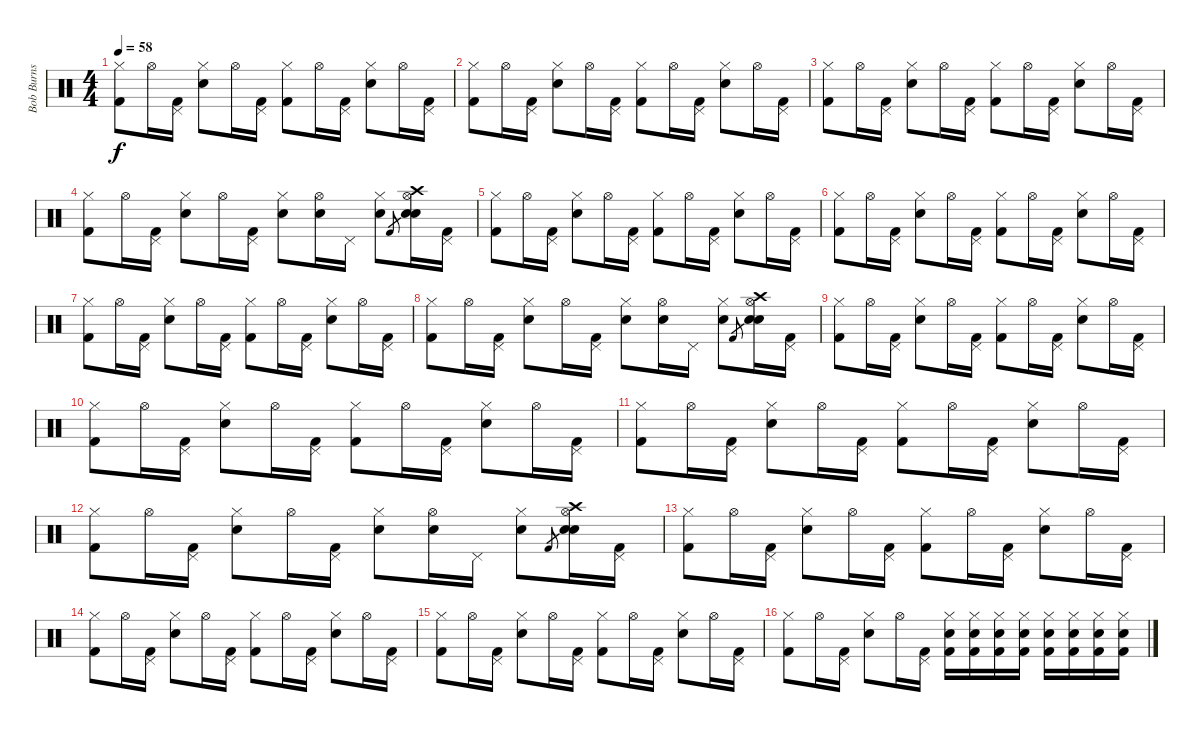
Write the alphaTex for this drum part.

\track ("Bob Burns (Drums)" "Bob Burns ") {instrument percussion}
\staff {score}
\articulation defaults
\ts (4 4)
\tempo 58
\clef neutral
\ks c
("Hi-Hat (closed)" "Kick (hit) 2").8{dy f} "Hi-Hat (open)".16 ("Pedal Hi-Hat (hit)" "Kick (hit) 2").16 ("Hi-Hat (closed)" "Electric Snare (hit)").8 "Hi-Hat (open)".16 ("Pedal Hi-Hat (hit)" "Kick (hit) 2").16 ("Hi-Hat (closed)" "Kick (hit) 2").8 "Hi-Hat (open)".16 ("Pedal Hi-Hat (hit)" "Kick (hit) 2").16 ("Hi-Hat (closed)" "Electric Snare (hit)").8 "Hi-Hat (open)".16 ("Pedal Hi-Hat (hit)" "Kick (hit) 2").16 |
("Hi-Hat (closed)" "Kick (hit) 2").8 "Hi-Hat (open)".16 ("Pedal Hi-Hat (hit)" "Kick (hit) 2").16 ("Hi-Hat (closed)" "Electric Snare (hit)").8 "Hi-Hat (open)".16 ("Pedal Hi-Hat (hit)" "Kick (hit) 2").16 ("Hi-Hat (closed)" "Kick (hit) 2").8 "Hi-Hat (open)".16 ("Pedal Hi-Hat (hit)" "Kick (hit) 2").16 ("Hi-Hat (closed)" "Electric Snare (hit)").8 "Hi-Hat (open)".16 ("Pedal Hi-Hat (hit)" "Kick (hit) 2").16 |
("Hi-Hat (closed)" "Kick (hit) 2").8 "Hi-Hat (open)".16 ("Pedal Hi-Hat (hit)" "Kick (hit) 2").16 ("Hi-Hat (closed)" "Electric Snare (hit)").8 "Hi-Hat (open)".16 ("Pedal Hi-Hat (hit)" "Kick (hit) 2").16 ("Hi-Hat (closed)" "Kick (hit) 2").8 "Hi-Hat (open)".16 ("Pedal Hi-Hat (hit)" "Kick (hit) 2").16 ("Hi-Hat (closed)" "Electric Snare (hit)").8 "Hi-Hat (open)".16 ("Pedal Hi-Hat (hit)" "Kick (hit) 2").16 |
("Hi-Hat (closed)" "Kick (hit) 2").8 "Hi-Hat (open)".16 ("Pedal Hi-Hat (hit)" "Kick (hit) 2").16 ("Hi-Hat (closed)" "Electric Snare (hit)").8 "Hi-Hat (open)".16 ("Pedal Hi-Hat (hit)" "Kick (hit) 2").16 ("Hi-Hat (closed)" "Electric Snare (hit)").8 ("Hi-Hat (open)" "Electric Snare (hit)").16 "Pedal Hi-Hat (hit)".16 ("Hi-Hat (closed)" "Electric Snare (hit)").8 "Kick (hit) 2".8{gr} ("Hi-Hat (open)" "Crash high (hit)" "Electric Snare (hit)" "Snare (hit)").16 ("Pedal Hi-Hat (hit)" "Kick (hit) 2").16 |
("Hi-Hat (closed)" "Kick (hit) 2").8 "Hi-Hat (open)".16 ("Pedal Hi-Hat (hit)" "Kick (hit) 2").16 ("Hi-Hat (closed)" "Electric Snare (hit)").8 "Hi-Hat (open)".16 ("Pedal Hi-Hat (hit)" "Kick (hit) 2").16 ("Hi-Hat (closed)" "Kick (hit) 2").8 "Hi-Hat (open)".16 ("Pedal Hi-Hat (hit)" "Kick (hit) 2").16 ("Hi-Hat (closed)" "Electric Snare (hit)").8 "Hi-Hat (open)".16 ("Pedal Hi-Hat (hit)" "Kick (hit) 2").16 |
("Hi-Hat (closed)" "Kick (hit) 2").8 "Hi-Hat (open)".16 ("Pedal Hi-Hat (hit)" "Kick (hit) 2").16 ("Hi-Hat (closed)" "Electric Snare (hit)").8 "Hi-Hat (open)".16 ("Pedal Hi-Hat (hit)" "Kick (hit) 2").16 ("Hi-Hat (closed)" "Kick (hit) 2").8 "Hi-Hat (open)".16 ("Pedal Hi-Hat (hit)" "Kick (hit) 2").16 ("Hi-Hat (closed)" "Electric Snare (hit)").8 "Hi-Hat (open)".16 ("Pedal Hi-Hat (hit)" "Kick (hit) 2").16 |
("Hi-Hat (closed)" "Kick (hit) 2").8 "Hi-Hat (open)".16 ("Pedal Hi-Hat (hit)" "Kick (hit) 2").16 ("Hi-Hat (closed)" "Electric Snare (hit)").8 "Hi-Hat (open)".16 ("Pedal Hi-Hat (hit)" "Kick (hit) 2").16 ("Hi-Hat (closed)" "Kick (hit) 2").8 "Hi-Hat (open)".16 ("Pedal Hi-Hat (hit)" "Kick (hit) 2").16 ("Hi-Hat (closed)" "Electric Snare (hit)").8 "Hi-Hat (open)".16 ("Pedal Hi-Hat (hit)" "Kick (hit) 2").16 |
("Hi-Hat (closed)" "Kick (hit) 2").8 "Hi-Hat (open)".16 ("Pedal Hi-Hat (hit)" "Kick (hit) 2").16 ("Hi-Hat (closed)" "Electric Snare (hit)").8 "Hi-Hat (open)".16 ("Pedal Hi-Hat (hit)" "Kick (hit) 2").16 ("Hi-Hat (closed)" "Electric Snare (hit)").8 ("Hi-Hat (open)" "Electric Snare (hit)").16 "Pedal Hi-Hat (hit)".16 ("Hi-Hat (closed)" "Electric Snare (hit)").8 "Kick (hit) 2".8{gr} ("Hi-Hat (open)" "Crash high (hit)" "Electric Snare (hit)" "Snare (hit)").16 ("Pedal Hi-Hat (hit)" "Kick (hit) 2").16 |
("Hi-Hat (closed)" "Kick (hit) 2").8 "Hi-Hat (open)".16 ("Pedal Hi-Hat (hit)" "Kick (hit) 2").16 ("Hi-Hat (closed)" "Electric Snare (hit)").8 "Hi-Hat (open)".16 ("Pedal Hi-Hat (hit)" "Kick (hit) 2").16 ("Hi-Hat (closed)" "Kick (hit) 2").8 "Hi-Hat (open)".16 ("Pedal Hi-Hat (hit)" "Kick (hit) 2").16 ("Hi-Hat (closed)" "Electric Snare (hit)").8 "Hi-Hat (open)".16 ("Pedal Hi-Hat (hit)" "Kick (hit) 2").16 |
("Hi-Hat (closed)" "Kick (hit) 2").8 "Hi-Hat (open)".16 ("Pedal Hi-Hat (hit)" "Kick (hit) 2").16 ("Hi-Hat (closed)" "Electric Snare (hit)").8 "Hi-Hat (open)".16 ("Pedal Hi-Hat (hit)" "Kick (hit) 2").16 ("Hi-Hat (closed)" "Kick (hit) 2").8 "Hi-Hat (open)".16 ("Pedal Hi-Hat (hit)" "Kick (hit) 2").16 ("Hi-Hat (closed)" "Electric Snare (hit)").8 "Hi-Hat (open)".16 ("Pedal Hi-Hat (hit)" "Kick (hit) 2").16 |
("Hi-Hat (closed)" "Kick (hit) 2").8 "Hi-Hat (open)".16 ("Pedal Hi-Hat (hit)" "Kick (hit) 2").16 ("Hi-Hat (closed)" "Electric Snare (hit)").8 "Hi-Hat (open)".16 ("Pedal Hi-Hat (hit)" "Kick (hit) 2").16 ("Hi-Hat (closed)" "Kick (hit) 2").8 "Hi-Hat (open)".16 ("Pedal Hi-Hat (hit)" "Kick (hit) 2").16 ("Hi-Hat (closed)" "Electric Snare (hit)").8 "Hi-Hat (open)".16 ("Pedal Hi-Hat (hit)" "Kick (hit) 2").16 |
("Hi-Hat (closed)" "Kick (hit) 2").8 "Hi-Hat (open)".16 ("Pedal Hi-Hat (hit)" "Kick (hit) 2").16 ("Hi-Hat (closed)" "Electric Snare (hit)").8 "Hi-Hat (open)".16 ("Pedal Hi-Hat (hit)" "Kick (hit) 2").16 ("Hi-Hat (closed)" "Electric Snare (hit)").8 ("Hi-Hat (open)" "Electric Snare (hit)").16 "Pedal Hi-Hat (hit)".16 ("Hi-Hat (closed)" "Electric Snare (hit)").8 "Kick (hit) 2".8{gr} ("Hi-Hat (open)" "Crash high (hit)" "Electric Snare (hit)" "Snare (hit)").16 ("Pedal Hi-Hat (hit)" "Kick (hit) 2").16 |
("Hi-Hat (closed)" "Kick (hit) 2").8 "Hi-Hat (open)".16 ("Pedal Hi-Hat (hit)" "Kick (hit) 2").16 ("Hi-Hat (closed)" "Electric Snare (hit)").8 "Hi-Hat (open)".16 ("Pedal Hi-Hat (hit)" "Kick (hit) 2").16 ("Hi-Hat (closed)" "Kick (hit) 2").8 "Hi-Hat (open)".16 ("Pedal Hi-Hat (hit)" "Kick (hit) 2").16 ("Hi-Hat (closed)" "Electric Snare (hit)").8 "Hi-Hat (open)".16 ("Pedal Hi-Hat (hit)" "Kick (hit) 2").16 |
("Hi-Hat (closed)" "Kick (hit) 2").8 "Hi-Hat (open)".16 ("Pedal Hi-Hat (hit)" "Kick (hit) 2").16 ("Hi-Hat (closed)" "Electric Snare (hit)").8 "Hi-Hat (open)".16 ("Pedal Hi-Hat (hit)" "Kick (hit) 2").16 ("Hi-Hat (closed)" "Kick (hit) 2").8 "Hi-Hat (open)".16 ("Pedal Hi-Hat (hit)" "Kick (hit) 2").16 ("Hi-Hat (closed)" "Electric Snare (hit)").8 "Hi-Hat (open)".16 ("Pedal Hi-Hat (hit)" "Kick (hit) 2").16 |
("Hi-Hat (closed)" "Kick (hit) 2").8 "Hi-Hat (open)".16 ("Pedal Hi-Hat (hit)" "Kick (hit) 2").16 ("Hi-Hat (closed)" "Electric Snare (hit)").8 "Hi-Hat (open)".16 ("Pedal Hi-Hat (hit)" "Kick (hit) 2").16 ("Hi-Hat (closed)" "Kick (hit) 2").8 "Hi-Hat (open)".16 ("Pedal Hi-Hat (hit)" "Kick (hit) 2").16 ("Hi-Hat (closed)" "Electric Snare (hit)").8 "Hi-Hat (open)".16 ("Pedal Hi-Hat (hit)" "Kick (hit) 2").16 |
("Hi-Hat (closed)" "Kick (hit) 2").8 "Hi-Hat (open)".16 ("Pedal Hi-Hat (hit)" "Kick (hit) 2").16 ("Hi-Hat (closed)" "Electric Snare (hit)").8 "Hi-Hat (open)".16 ("Pedal Hi-Hat (hit)" "Kick (hit) 2").16 ("Hi-Hat (closed)" "Electric Snare (hit)" "Kick (hit) 2").16 ("Hi-Hat (closed)" "Electric Snare (hit)" "Kick (hit) 2").16 ("Hi-Hat (closed)" "Electric Snare (hit)" "Kick (hit) 2").16 ("Hi-Hat (closed)" "Electric Snare (hit)" "Kick (hit) 2").16 ("Hi-Hat (closed)" "Electric Snare (hit)" "Kick (hit) 2").16 ("Hi-Hat (closed)" "Electric Snare (hit)" "Kick (hit) 2").16 ("Hi-Hat (closed)" "Electric Snare (hit)" "Kick (hit) 2").16 ("Hi-Hat (closed)" "Electric Snare (hit)" "Kick (hit) 2").16
